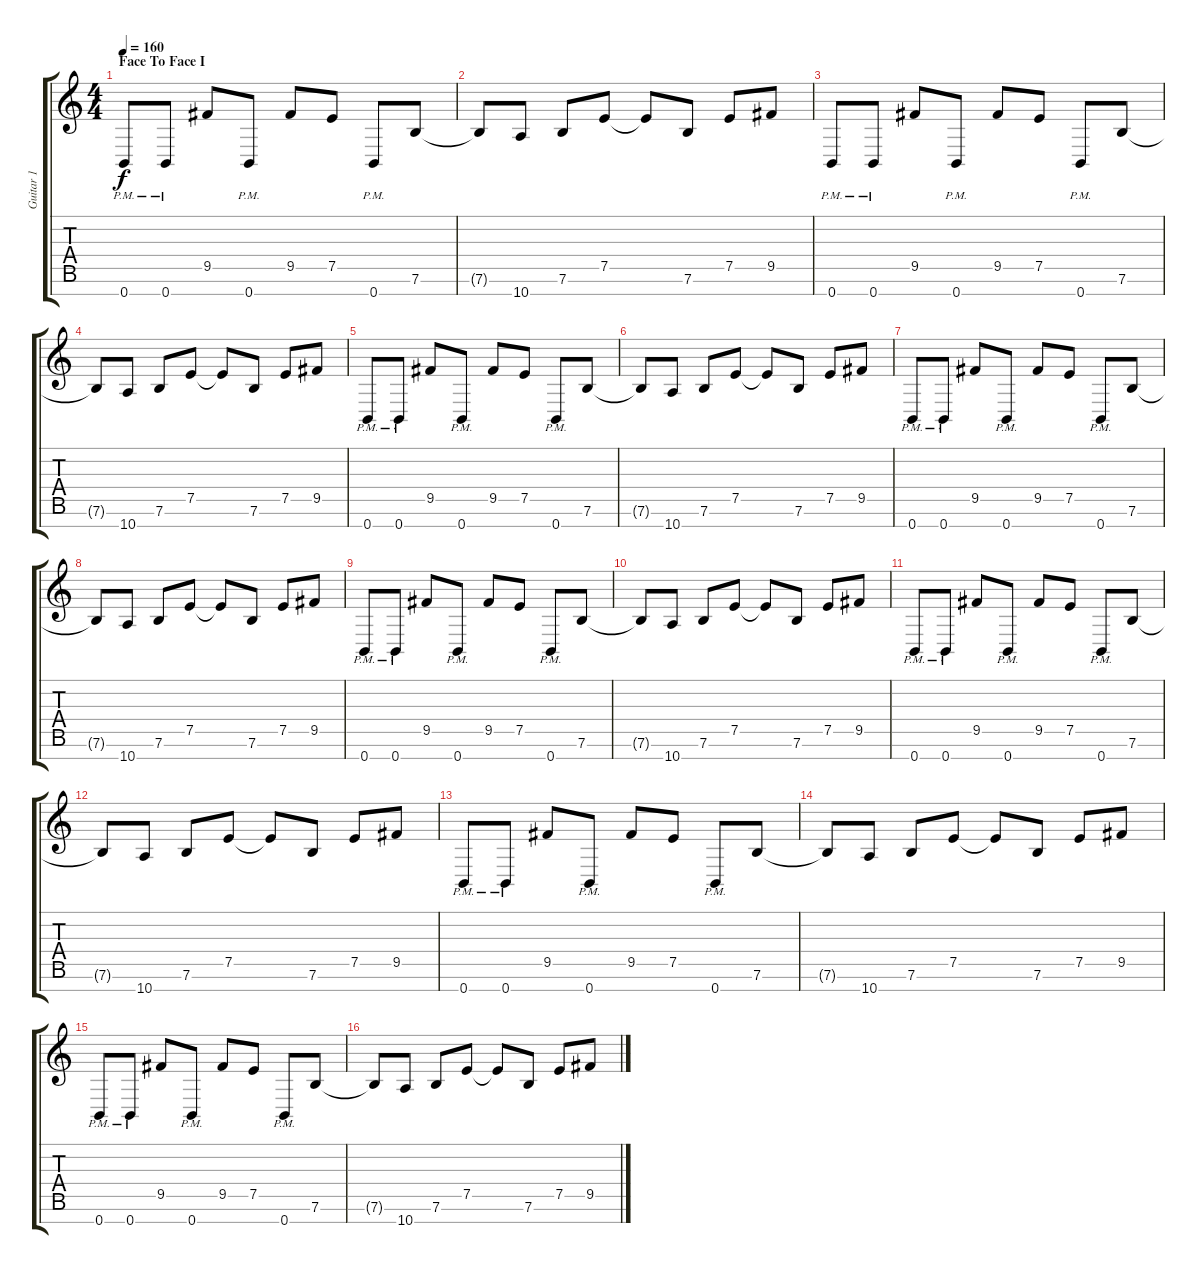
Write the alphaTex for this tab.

\track ("Guitar 1" "Guitar 1") {instrument distortionguitar}
\staff {score tabs}
\tuning (E4 B3 G3 D3 A2 E2 B1) {hide}
\ts (4 4)
\section ("" "Face To Face I")
\tempo 160
\clef g2
\ks c
0.7{pm}.8{dy f instrument distortionguitar} 0.7{pm}.8 9.5.8 0.7{pm}.8 9.5.8 7.5.8 0.7{pm}.8 7.6.8 |
7.6{t}.8 10.7.8 7.6.8 7.5.8 7.5{t}.8 7.6.8 7.5.8 9.5.8 |
0.7{pm}.8 0.7{pm}.8 9.5.8 0.7{pm}.8 9.5.8 7.5.8 0.7{pm}.8 7.6.8 |
7.6{t}.8 10.7.8 7.6.8 7.5.8 7.5{t}.8 7.6.8 7.5.8 9.5.8 |
0.7{pm}.8 0.7{pm}.8 9.5.8 0.7{pm}.8 9.5.8 7.5.8 0.7{pm}.8 7.6.8 |
7.6{t}.8 10.7.8 7.6.8 7.5.8 7.5{t}.8 7.6.8 7.5.8 9.5.8 |
0.7{pm}.8 0.7{pm}.8 9.5.8 0.7{pm}.8 9.5.8 7.5.8 0.7{pm}.8 7.6.8 |
7.6{t}.8 10.7.8 7.6.8 7.5.8 7.5{t}.8 7.6.8 7.5.8 9.5.8 |
0.7{pm}.8 0.7{pm}.8 9.5.8 0.7{pm}.8 9.5.8 7.5.8 0.7{pm}.8 7.6.8 |
7.6{t}.8 10.7.8 7.6.8 7.5.8 7.5{t}.8 7.6.8 7.5.8 9.5.8 |
0.7{pm}.8 0.7{pm}.8 9.5.8 0.7{pm}.8 9.5.8 7.5.8 0.7{pm}.8 7.6.8 |
7.6{t}.8 10.7.8 7.6.8 7.5.8 7.5{t}.8 7.6.8 7.5.8 9.5.8 |
0.7{pm}.8 0.7{pm}.8 9.5.8 0.7{pm}.8 9.5.8 7.5.8 0.7{pm}.8 7.6.8 |
7.6{t}.8 10.7.8 7.6.8 7.5.8 7.5{t}.8 7.6.8 7.5.8 9.5.8 |
0.7{pm}.8 0.7{pm}.8 9.5.8 0.7{pm}.8 9.5.8 7.5.8 0.7{pm}.8 7.6.8 |
7.6{t}.8 10.7.8 7.6.8 7.5.8 7.5{t}.8 7.6.8 7.5.8 9.5.8
